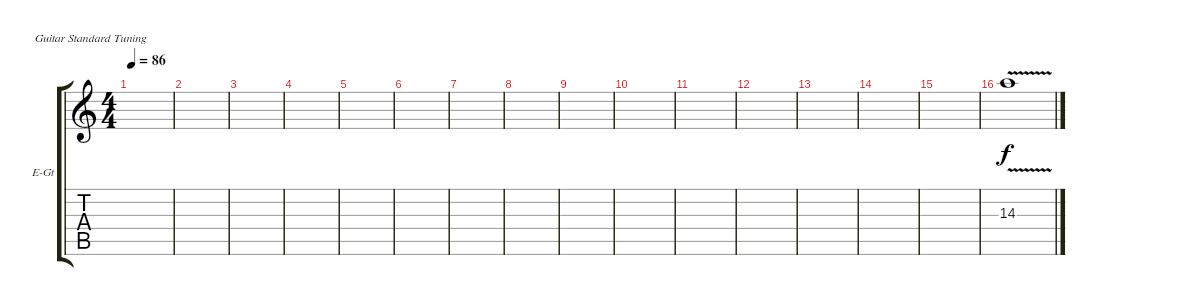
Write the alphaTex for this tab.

\defaultSystemsLayout 4
\bracketExtendMode groupsimilarinstruments
\firstSystemTrackNameOrientation horizontal
\otherSystemsTrackNameOrientation horizontal
\track ("Electric Guitar" "E-Gt") {instrument overdrivenguitar}
\staff {score tabs}
\tuning (E4 B3 G3 D3 A2 E2)
\ts (4 4)
\tempo 86
\clef g2
\scale
0.333333
\ks c
|
\scale
0.333333 |
\scale
0.333333 |
\scale
0.333333 |
\scale
0.333333 |
\scale
0.333333 |
\scale
0.333333 |
\scale
0.333333 |
\scale
0.333333 |
\scale
0.333333 |
\scale
0.333333 |
\scale
0.333333 |
\scale
0.333333 |
\scale
0.333333 |
\scale
0.333333 |
\scale
0.333333 14.3{v}.1
